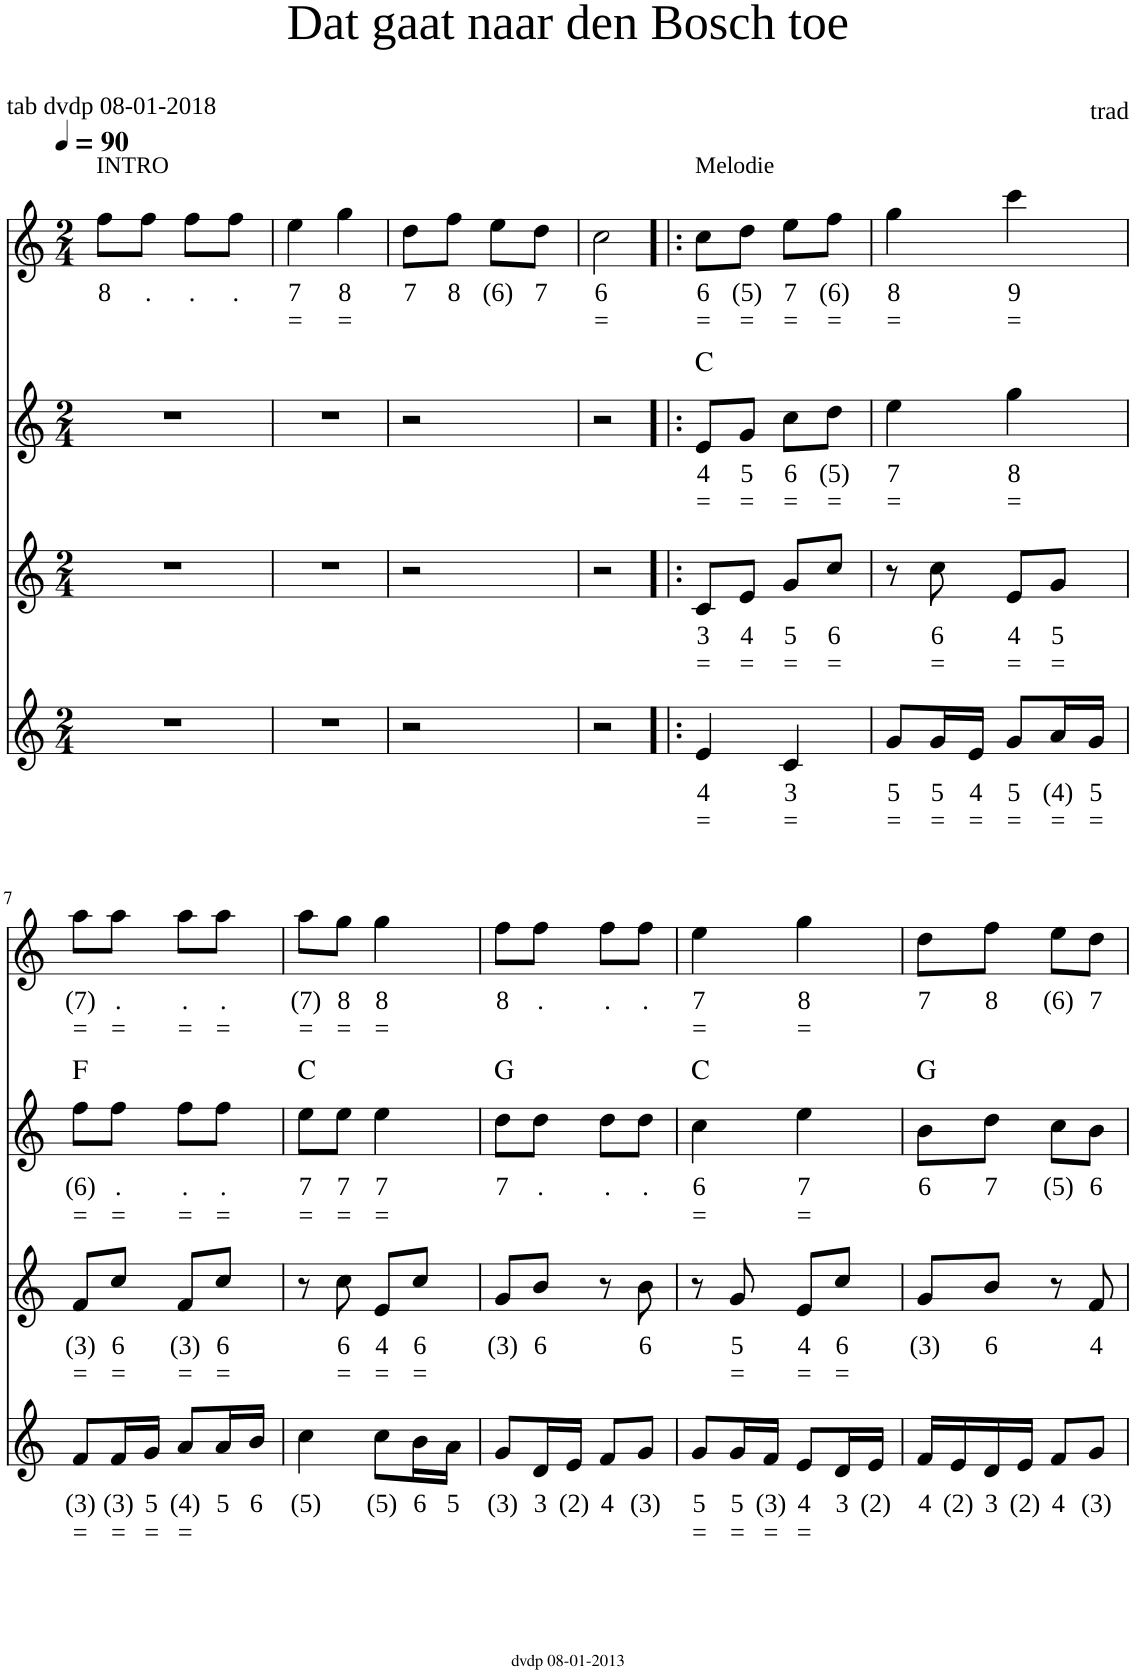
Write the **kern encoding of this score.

**kern	**text	**text	**kern	**text	**text	**kern	**text	**text	**harte	**kern	**text	**text
*part4	*part4	*part4	*part3	*part3	*part3	*part2	*part2	*part2	*part2	*part1	*part1	*part1
*staff4	*staff4	*staff4	*staff3	*staff3	*staff3	*staff2	*staff2	*staff2	*	*staff1	*staff1	*staff1
*I"Voice	*	*	*I"Voice	*	*	*I"Voice	*	*	*	*I"Voice	*	*
*clefG2	*	*	*clefG2	*	*	*clefG2	*	*	*	*clefG2	*	*
*k[]	*	*	*k[]	*	*	*k[]	*	*	*	*k[]	*	*
*M2/4	*	*	*M2/4	*	*	*M2/4	*	*	*	*M2/4	*	*
*MM90	*	*	*MM90	*	*	*MM90	*	*	*	*MM90	*	*
=1	=1	=1	=1	=1	=1	=1	=1	=1	=1	=1	=1	=1
!	!	!	!	!	!	!	!	!	!	!LO:TX:a:t=INTRO	!	!
!	!	!	!	!	!	!	!	!	!	!	!LO:LY:b	!
2r	.	.	2r	.	.	2r	.	.	.	8ff\L	8	.
!	!	!	!	!	!	!	!	!	!	!	!LO:LY:b	!
.	.	.	.	.	.	.	.	.	.	8ff\J	.	.
!	!	!	!	!	!	!	!	!	!	!	!LO:LY:b	!
.	.	.	.	.	.	.	.	.	.	8ff\L	.	.
!	!	!	!	!	!	!	!	!	!	!	!LO:LY:b	!
.	.	.	.	.	.	.	.	.	.	8ff\J	.	.
=2	=2	=2	=2	=2	=2	=2	=2	=2	=2	=2	=2	=2
!	!	!	!	!	!	!	!	!	!	!	!LO:LY:b	!LO:LY:b
2r	.	.	2r	.	.	2r	.	.	.	4ee\	7	=
!	!	!	!	!	!	!	!	!	!	!	!LO:LY:b	!LO:LY:b
.	.	.	.	.	.	.	.	.	.	4gg\	8	=
=3	=3	=3	=3	=3	=3	=3	=3	=3	=3	=3	=3	=3
!	!	!	!	!	!	!	!	!	!	!	!LO:LY:b	!
2r	.	.	2r	.	.	2r	.	.	.	8dd\L	7	.
!	!	!	!	!	!	!	!	!	!	!	!LO:LY:b	!
.	.	.	.	.	.	.	.	.	.	8ff\J	8	.
!	!	!	!	!	!	!	!	!	!	!	!LO:LY:b	!
.	.	.	.	.	.	.	.	.	.	8ee\L	(6)	.
!	!	!	!	!	!	!	!	!	!	!	!LO:LY:b	!
.	.	.	.	.	.	.	.	.	.	8dd\J	7	.
=4	=4	=4	=4	=4	=4	=4	=4	=4	=4	=4	=4	=4
!	!	!	!	!	!	!	!	!	!	!	!LO:LY:b	!LO:LY:b
2r	.	.	2r	.	.	2r	.	.	.	2cc\	6	=
=5!|:	=5!|:	=5!|:	=5!|:	=5!|:	=5!|:	=5!|:	=5!|:	=5!|:	=5!|:	=5!|:	=5!|:	=5!|:
!	!	!	!	!	!	!	!	!	!	!LO:TX:a:t=Melodie	!	!
!	!LO:LY:b	!LO:LY:b	!	!LO:LY:b	!LO:LY:b	!	!LO:LY:b	!LO:LY:b	!	!	!LO:LY:b	!LO:LY:b
4e/	4	=	8c/L	3	=	8e/L	4	=	C:maj	8cc\L	6	=
!	!	!	!	!LO:LY:b	!LO:LY:b	!	!LO:LY:b	!LO:LY:b	!	!	!LO:LY:b	!LO:LY:b
.	.	.	8e/J	4	=	8g/J	5	=	.	8dd\J	(5)	=
!	!LO:LY:b	!LO:LY:b	!	!LO:LY:b	!LO:LY:b	!	!LO:LY:b	!LO:LY:b	!	!	!LO:LY:b	!LO:LY:b
4c/	3	=	8g/L	5	=	8cc\L	6	=	.	8ee\L	7	=
!	!	!	!	!LO:LY:b	!LO:LY:b	!	!LO:LY:b	!LO:LY:b	!	!	!LO:LY:b	!LO:LY:b
.	.	.	8cc/J	6	=	8dd\J	(5)	=	.	8ff\J	(6)	=
=6	=6	=6	=6	=6	=6	=6	=6	=6	=6	=6	=6	=6
!	!LO:LY:b	!LO:LY:b	!	!	!	!	!LO:LY:b	!LO:LY:b	!	!	!LO:LY:b	!LO:LY:b
8g/L	5	=	8r	.	.	4ee\	7	=	.	4gg\	8	=
!	!LO:LY:b	!LO:LY:b	!	!LO:LY:b	!LO:LY:b	!	!	!	!	!	!	!
16g/L	5	=	8cc\	6	=	.	.	.	.	.	.	.
!	!LO:LY:b	!LO:LY:b	!	!	!	!	!	!	!	!	!	!
16e/JJ	4	=	.	.	.	.	.	.	.	.	.	.
!	!LO:LY:b	!LO:LY:b	!	!LO:LY:b	!LO:LY:b	!	!LO:LY:b	!LO:LY:b	!	!	!LO:LY:b	!LO:LY:b
8g/L	5	=	8e/L	4	=	4gg\	8	=	.	4ccc\	9	=
!	!LO:LY:b	!LO:LY:b	!	!LO:LY:b	!LO:LY:b	!	!	!	!	!	!	!
16a/L	(4)	=	8g/J	5	=	.	.	.	.	.	.	.
!	!LO:LY:b	!LO:LY:b	!	!	!	!	!	!	!	!	!	!
16g/JJ	5	=	.	.	.	.	.	.	.	.	.	.
!!LO:LB:g=z
=7	=7	=7	=7	=7	=7	=7	=7	=7	=7	=7	=7	=7
!	!LO:LY:b	!LO:LY:b	!	!LO:LY:b	!LO:LY:b	!	!LO:LY:b	!LO:LY:b	!	!	!LO:LY:b	!LO:LY:b
8f/L	(3)	=	8f/L	(3)	=	8ff\L	(6)	=	F:maj	8aa\L	(7)	=
!	!LO:LY:b	!LO:LY:b	!	!LO:LY:b	!LO:LY:b	!	!LO:LY:b	!LO:LY:b	!	!	!LO:LY:b	!LO:LY:b
16f/L	(3)	=	8cc/J	6	=	8ff\J	.	=	.	8aa\J	.	=
!	!LO:LY:b	!LO:LY:b	!	!	!	!	!	!	!	!	!	!
16g/JJ	5	=	.	.	.	.	.	.	.	.	.	.
!	!LO:LY:b	!LO:LY:b	!	!LO:LY:b	!LO:LY:b	!	!LO:LY:b	!LO:LY:b	!	!	!LO:LY:b	!LO:LY:b
8a/L	(4)	=	8f/L	(3)	=	8ff\L	.	=	.	8aa\L	.	=
!	!LO:LY:b	!	!	!LO:LY:b	!LO:LY:b	!	!LO:LY:b	!LO:LY:b	!	!	!LO:LY:b	!LO:LY:b
16a/L	5	.	8cc/J	6	=	8ff\J	.	=	.	8aa\J	.	=
!	!LO:LY:b	!	!	!	!	!	!	!	!	!	!	!
16b/JJ	6	.	.	.	.	.	.	.	.	.	.	.
=8	=8	=8	=8	=8	=8	=8	=8	=8	=8	=8	=8	=8
!	!LO:LY:b	!	!	!	!	!	!LO:LY:b	!LO:LY:b	!	!	!LO:LY:b	!LO:LY:b
4cc\	(5)	.	8r	.	.	8ee\L	7	=	C:maj	8aa\L	(7)	=
!	!	!	!	!LO:LY:b	!LO:LY:b	!	!LO:LY:b	!LO:LY:b	!	!	!LO:LY:b	!LO:LY:b
.	.	.	8cc\	6	=	8ee\J	7	=	.	8gg\J	8	=
!	!LO:LY:b	!	!	!LO:LY:b	!LO:LY:b	!	!LO:LY:b	!LO:LY:b	!	!	!LO:LY:b	!LO:LY:b
8cc\L	(5)	.	8e/L	4	=	4ee\	7	=	.	4gg\	8	=
!	!LO:LY:b	!	!	!LO:LY:b	!LO:LY:b	!	!	!	!	!	!	!
16b\L	6	.	8cc/J	6	=	.	.	.	.	.	.	.
!	!LO:LY:b	!	!	!	!	!	!	!	!	!	!	!
16a\JJ	5	.	.	.	.	.	.	.	.	.	.	.
=9	=9	=9	=9	=9	=9	=9	=9	=9	=9	=9	=9	=9
!	!LO:LY:b	!	!	!LO:LY:b	!	!	!LO:LY:b	!	!	!	!LO:LY:b	!
8g/L	(3)	.	8g/L	(3)	.	8dd\L	7	.	G:maj	8ff\L	8	.
!	!LO:LY:b	!	!	!LO:LY:b	!	!	!LO:LY:b	!	!	!	!LO:LY:b	!
16d/L	3	.	8b/J	6	.	8dd\J	.	.	.	8ff\J	.	.
!	!LO:LY:b	!	!	!	!	!	!	!	!	!	!	!
16e/JJ	(2)	.	.	.	.	.	.	.	.	.	.	.
!	!LO:LY:b	!	!	!	!	!	!LO:LY:b	!	!	!	!LO:LY:b	!
8f/L	4	.	8r	.	.	8dd\L	.	.	.	8ff\L	.	.
!	!LO:LY:b	!	!	!LO:LY:b	!	!	!LO:LY:b	!	!	!	!LO:LY:b	!
8g/J	(3)	.	8b\	6	.	8dd\J	.	.	.	8ff\J	.	.
=10	=10	=10	=10	=10	=10	=10	=10	=10	=10	=10	=10	=10
!	!LO:LY:b	!LO:LY:b	!	!	!	!	!LO:LY:b	!LO:LY:b	!	!	!LO:LY:b	!LO:LY:b
8g/L	5	=	8r	.	.	4cc\	6	=	C:maj	4ee\	7	=
!	!LO:LY:b	!LO:LY:b	!	!LO:LY:b	!LO:LY:b	!	!	!	!	!	!	!
16g/L	5	=	8g/	5	=	.	.	.	.	.	.	.
!	!LO:LY:b	!LO:LY:b	!	!	!	!	!	!	!	!	!	!
16f/JJ	(3)	=	.	.	.	.	.	.	.	.	.	.
!	!LO:LY:b	!LO:LY:b	!	!LO:LY:b	!LO:LY:b	!	!LO:LY:b	!LO:LY:b	!	!	!LO:LY:b	!LO:LY:b
8e/L	4	=	8e/L	4	=	4ee\	7	=	.	4gg\	8	=
!	!LO:LY:b	!	!	!LO:LY:b	!LO:LY:b	!	!	!	!	!	!	!
16d/L	3	.	8cc/J	6	=	.	.	.	.	.	.	.
!	!LO:LY:b	!	!	!	!	!	!	!	!	!	!	!
16e/JJ	(2)	.	.	.	.	.	.	.	.	.	.	.
=11	=11	=11	=11	=11	=11	=11	=11	=11	=11	=11	=11	=11
!	!LO:LY:b	!	!	!LO:LY:b	!	!	!LO:LY:b	!	!	!	!LO:LY:b	!
16f/LL	4	.	8g/L	(3)	.	8b\L	6	.	G:maj	8dd\L	7	.
!	!LO:LY:b	!	!	!	!	!	!	!	!	!	!	!
16e/	(2)	.	.	.	.	.	.	.	.	.	.	.
!	!LO:LY:b	!	!	!LO:LY:b	!	!	!LO:LY:b	!	!	!	!LO:LY:b	!
16d/	3	.	8b/J	6	.	8dd\J	7	.	.	8ff\J	8	.
!	!LO:LY:b	!	!	!	!	!	!	!	!	!	!	!
16e/JJ	(2)	.	.	.	.	.	.	.	.	.	.	.
!	!LO:LY:b	!	!	!	!	!	!LO:LY:b	!	!	!	!LO:LY:b	!
8f/L	4	.	8r	.	.	8cc\L	(5)	.	.	8ee\L	(6)	.
!	!LO:LY:b	!	!	!LO:LY:b	!	!	!LO:LY:b	!	!	!	!LO:LY:b	!
8g/J	(3)	.	8f/	4	.	8b\J	6	.	.	8dd\J	7	.
=	=	=	=	=	=	=	=	=	=	=	=	=
*-	*-	*-	*-	*-	*-	*-	*-	*-	*-	*-	*-	*-
